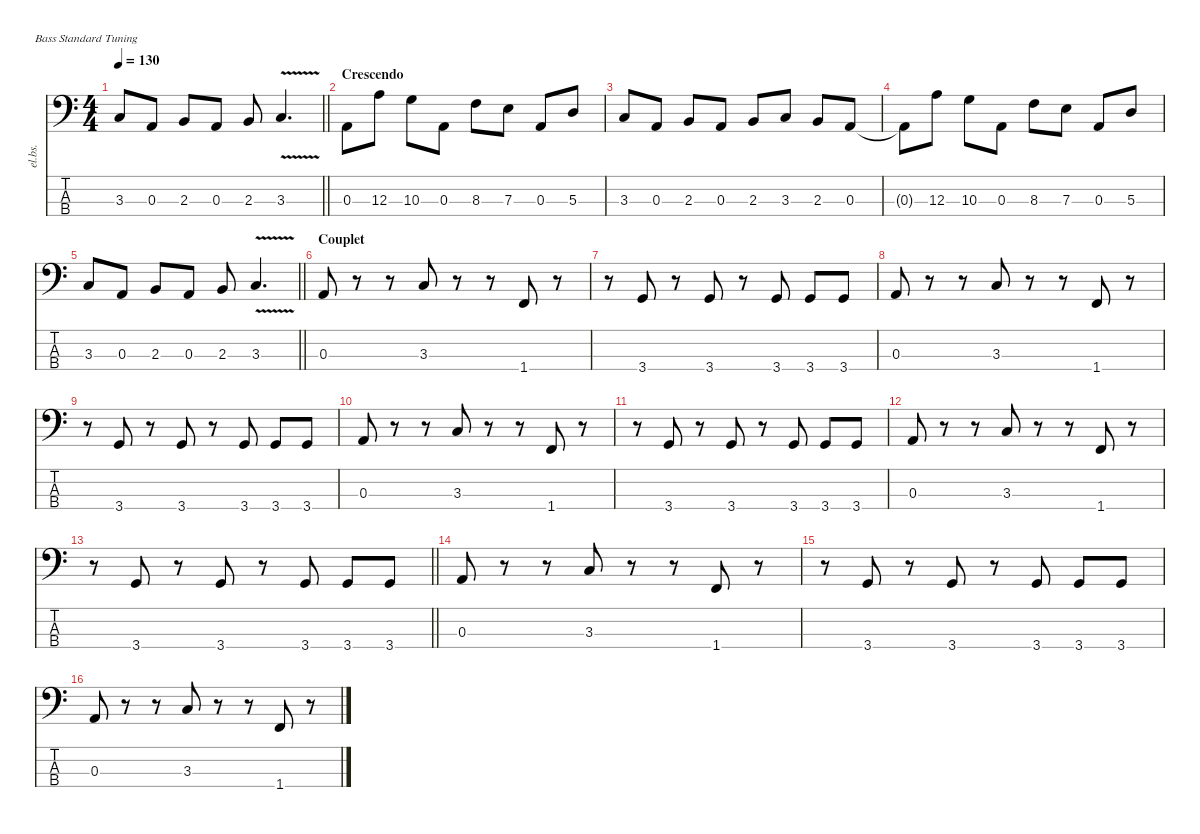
\defaultSystemsLayout 4
\hideDynamics
\bracketExtendMode nobrackets
\otherSystemsTrackNameOrientation horizontal
\track ("Chipon" "el.bs.") {instrument electricbassfinger}
\staff {score tabs}
\tuning (G2 D2 A1 E1)
\ts (4 4)
\tempo 130
\clef f4
\barLineRight lightlight
\ks c
3.3.8{dy f} 0.3.8 2.3.8 0.3.8 2.3.8 3.3{v}.4{d} |
\section ("" "Crescendo")
0.3.8{dy mp} 12.3.8 10.3.8 0.3.8 8.3.8 7.3.8 0.3.8 5.3.8 |
3.3.8 0.3.8 2.3.8 0.3.8 2.3.8 3.3.8 2.3.8 0.3.8 |
0.3{t}.8{dy mf} 12.3.8 10.3.8 0.3.8 8.3.8 7.3.8 0.3.8 5.3.8 |
\barLineRight lightlight
3.3.8{dy f} 0.3.8 2.3.8 0.3.8 2.3.8 3.3{v}.4{d} |
\section ("" "Couplet")
0.3.8 r.8 r.8 3.3.8 r.8 r.8 1.4.8 r.8 |
r.8 3.4.8 r.8 3.4.8 r.8 3.4.8 3.4.8 3.4.8 |
0.3.8 r.8 r.8 3.3.8 r.8 r.8 1.4.8 r.8 |
r.8 3.4.8 r.8 3.4.8 r.8 3.4.8 3.4.8 3.4.8 |
0.3.8 r.8 r.8 3.3.8 r.8 r.8 1.4.8 r.8 |
r.8 3.4.8 r.8 3.4.8 r.8 3.4.8 3.4.8 3.4.8 |
0.3.8 r.8 r.8 3.3.8 r.8 r.8 1.4.8 r.8 |
\barLineRight lightlight
r.8 3.4.8 r.8 3.4.8 r.8 3.4.8 3.4.8 3.4.8 |
0.3.8 r.8 r.8 3.3.8 r.8 r.8 1.4.8 r.8 |
r.8 3.4.8 r.8 3.4.8 r.8 3.4.8 3.4.8 3.4.8 |
0.3.8 r.8 r.8 3.3.8 r.8 r.8 1.4.8 r.8
